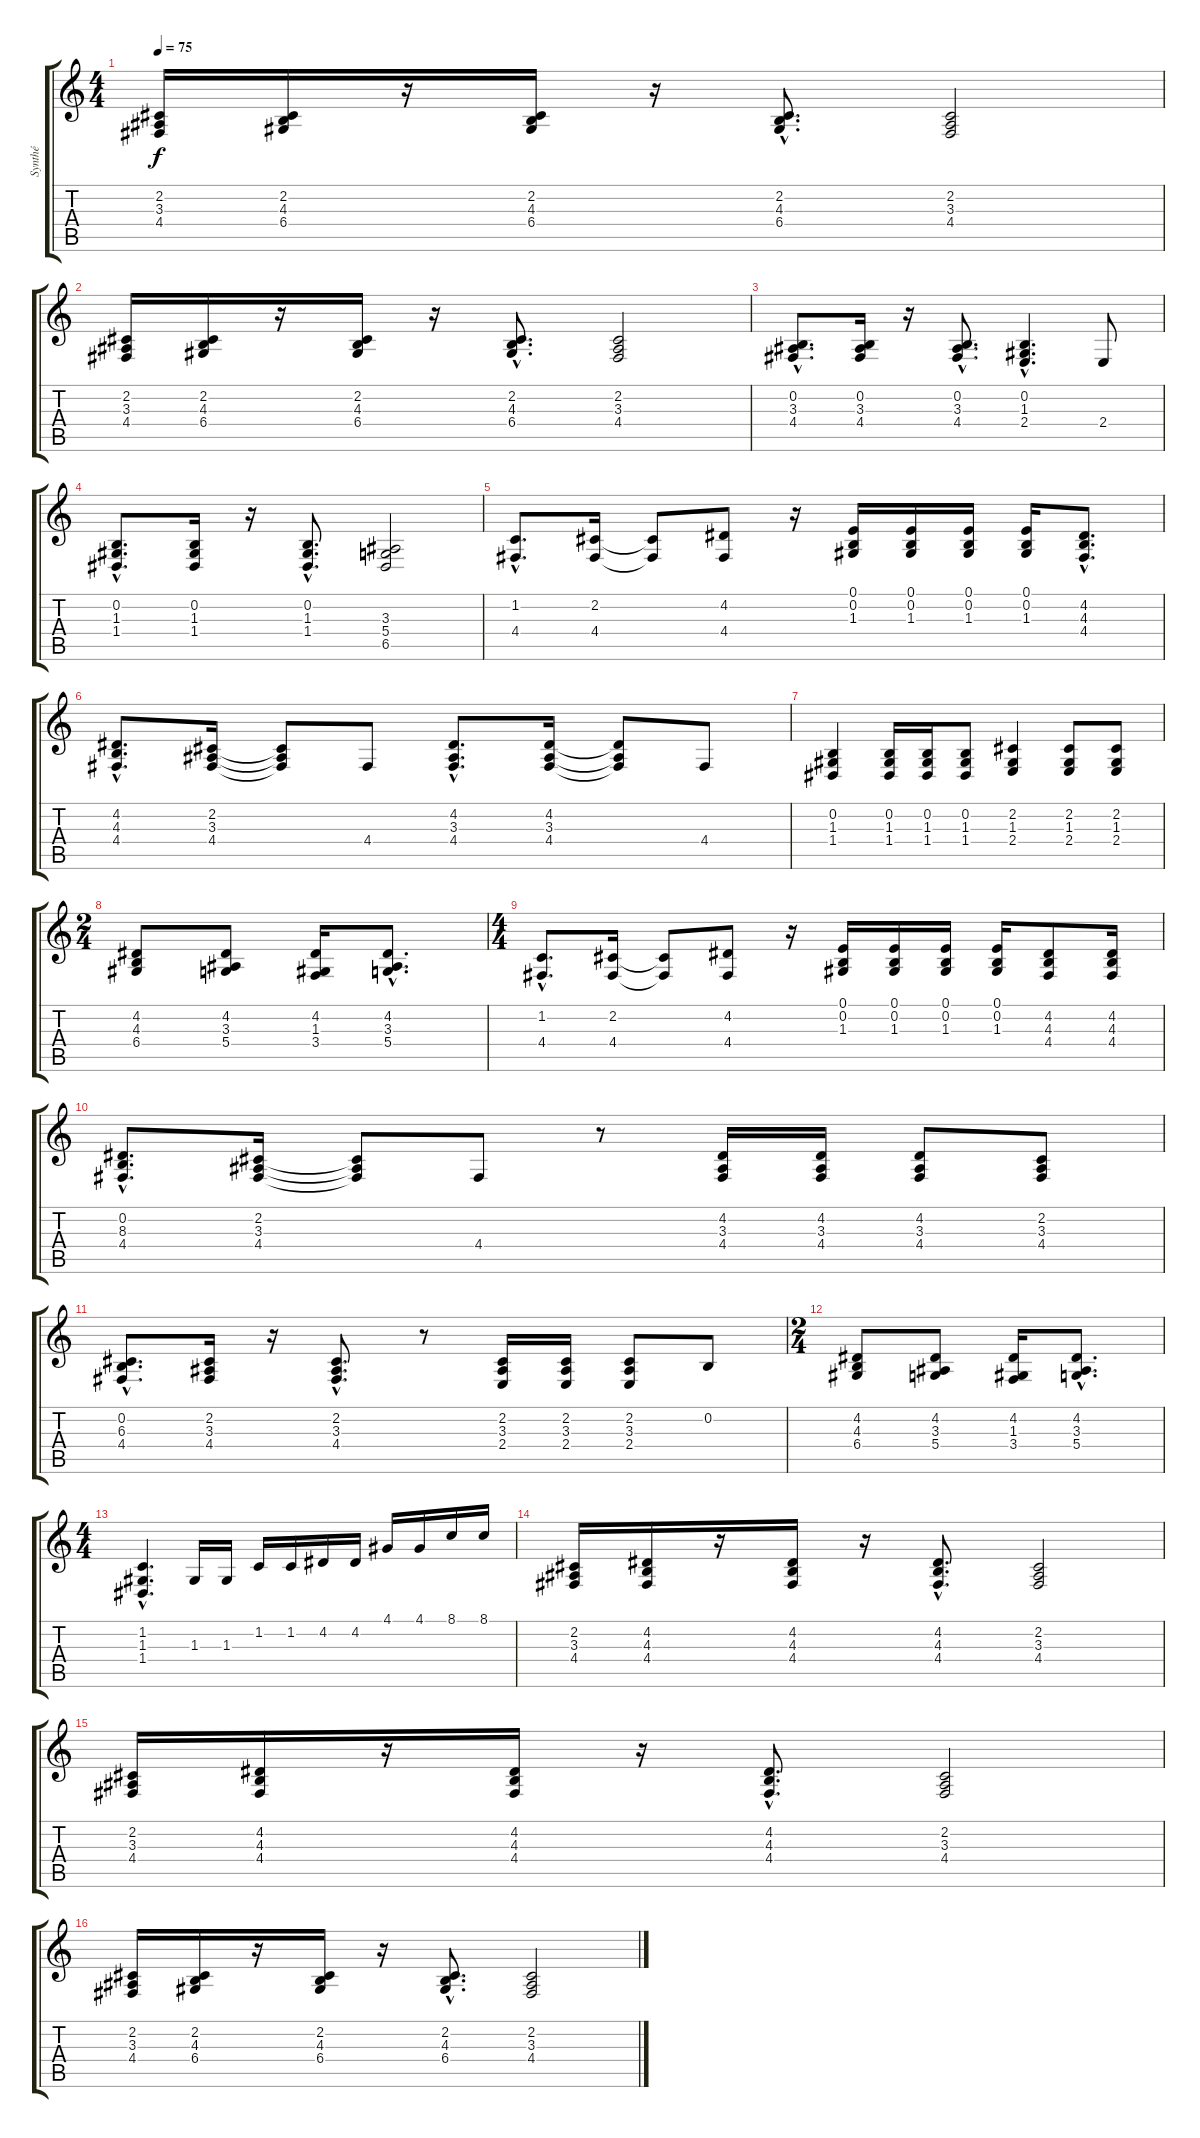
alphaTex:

\track ("Synthé" "Synthé") {instrument acousticgrandpiano}
\staff {score tabs}
\tuning (E4 B3 G3 D3 A2 E2) {hide}
\ts (4 4)
\tempo 75
\clef g2
\ks c
(2.2 3.3 4.4).16{dy f} (2.2 4.3 6.4).16 r.16 (2.2 4.3 6.4).16 r.16 (2.2{hac} 4.3{hac} 6.4{hac}).8{d} (2.2 3.3 4.4).2 |
(2.2 3.3 4.4).16 (2.2 4.3 6.4).16 r.16 (2.2 4.3 6.4).16 r.16 (2.2{hac} 4.3{hac} 6.4{hac}).8{d} (2.2 3.3 4.4).2 |
(0.2{hac} 3.3{hac} 4.4{hac}).8{d} (0.2 3.3 4.4).16 r.16 (0.2{hac} 3.3{hac} 4.4{hac}).8{d} (0.2{hac} 1.3{hac} 2.4{hac}).4{d} 2.4.8 |
(0.2{hac} 1.3{hac} 1.4{hac}).8{d} (0.2 1.3 1.4).16 r.16 (0.2{hac} 1.3{hac} 1.4{hac}).8{d} (3.3 5.4 6.5).2 |
(1.2{hac} 4.4{hac}).8{d} (2.2 4.4).16 (2.2{t} 4.4{t}).8 (4.2 4.4).8 r.16 (0.1 0.2 1.3).16 (0.1 0.2 1.3).16 (0.1 0.2 1.3).16 (0.1 0.2 1.3).16 (4.2{hac} 4.3{hac} 4.4{hac}).8{d} |
(4.2{hac} 4.3{hac} 4.4{hac}).8{d} (2.2 3.3 4.4).16 (2.2{t} 3.3{t} 4.4{t}).8 4.4.8 (4.2{hac} 3.3{hac} 4.4{hac}).8{d} (4.2 3.3 4.4).16 (4.2{t} 3.3{t} 4.4{t}).8 4.4.8 |
(0.2 1.3 1.4).4 (0.2 1.3 1.4).16 (0.2 1.3 1.4).16 (0.2 1.3 1.4).8 (2.2 1.3 2.4).4 (2.2 1.3 2.4).8 (2.2 1.3 2.4).8 |
\ts (2 4)
(4.2 4.3 6.4).8 (4.2 3.3 5.4).8 (4.2 1.3 3.4).16 (4.2{hac} 3.3{hac} 5.4{hac}).8{d} |
\ts (4 4)
(1.2{hac} 4.4{hac}).8{d} (2.2 4.4).16 (2.2{t} 4.4{t}).8 (4.2 4.4).8 r.16 (0.1 0.2 1.3).16 (0.1 0.2 1.3).16 (0.1 0.2 1.3).16 (0.1 0.2 1.3).16 (4.2 4.3 4.4).8 (4.2 4.3 4.4).16 |
(0.2{hac} 8.3{hac} 4.4{hac}).8{d} (2.2 3.3 4.4).16 (2.2{t} 3.3{t} 4.4{t}).8 4.4.8 r.8 (4.2 3.3 4.4).16 (4.2 3.3 4.4).16 (4.2 3.3 4.4).8 (2.2 3.3 4.4).8 |
(0.2{hac} 6.3{hac} 4.4{hac}).8{d} (2.2 3.3 4.4).16 r.16 (2.2{hac} 3.3{hac} 4.4{hac}).8{d} r.8 (2.2 3.3 2.4).16 (2.2 3.3 2.4).16 (2.2 3.3 2.4).8 0.2.8 |
\ts (2 4)
(4.2 4.3 6.4).8 (4.2 3.3 5.4).8 (4.2 1.3 3.4).16 (4.2{hac} 3.3{hac} 5.4{hac}).8{d} |
\ts (4 4)
(1.2{hac} 1.3{hac} 1.4{hac}).4{d} 1.3.16 1.3.16 1.2.16 1.2.16 4.2.16 4.2.16 4.1.16 4.1.16 8.1.16 8.1.16 |
(2.2 3.3 4.4).16 (4.2 4.3 4.4).16 r.16 (4.2 4.3 4.4).16 r.16 (4.2{hac} 4.3{hac} 4.4{hac}).8{d} (2.2 3.3 4.4).2 |
(2.2 3.3 4.4).16 (4.2 4.3 4.4).16 r.16 (4.2 4.3 4.4).16 r.16 (4.2{hac} 4.3{hac} 4.4{hac}).8{d} (2.2 3.3 4.4).2 |
(2.2 3.3 4.4).16 (2.2 4.3 6.4).16 r.16 (2.2 4.3 6.4).16 r.16 (2.2{hac} 4.3{hac} 6.4{hac}).8{d} (2.2 3.3 4.4).2
